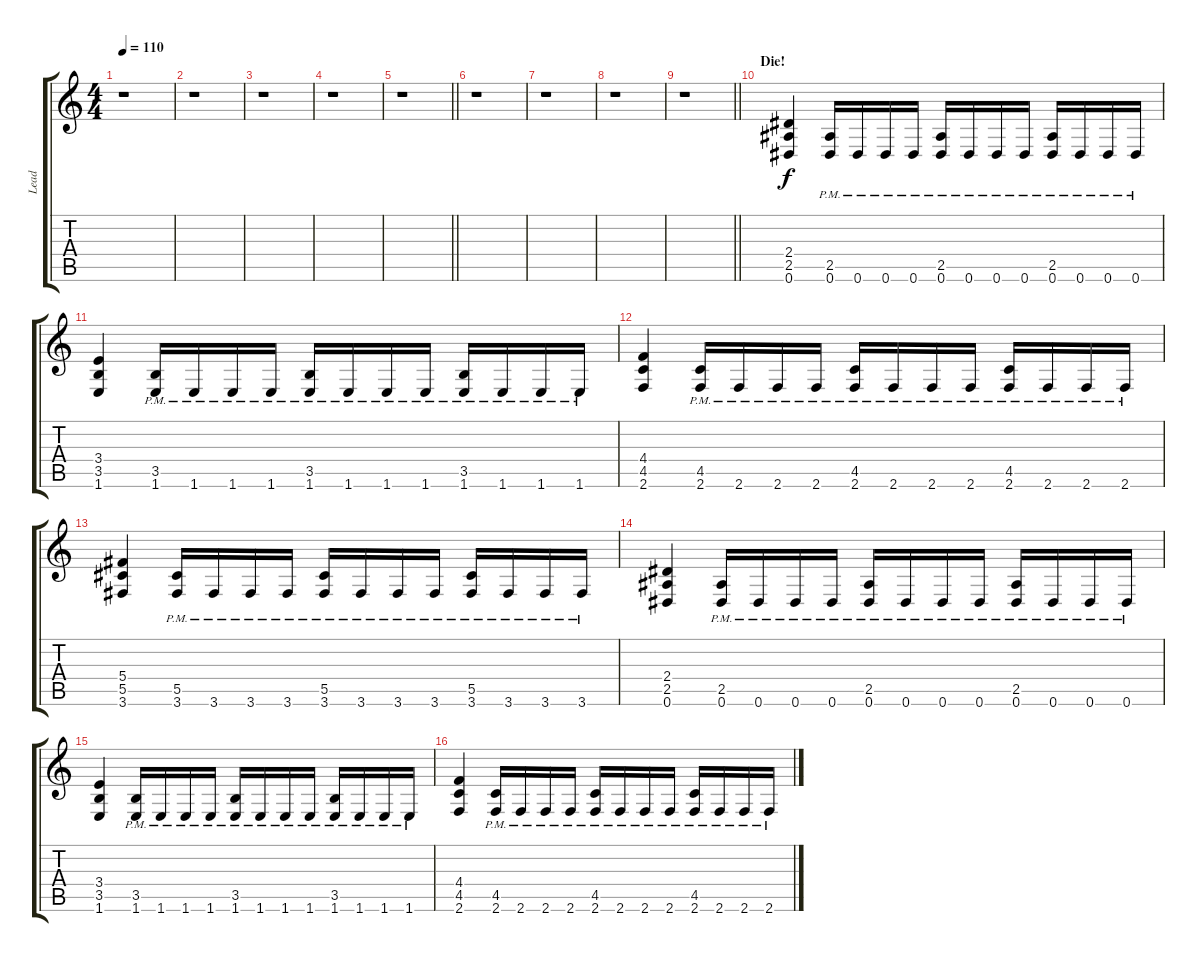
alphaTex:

\track ("Lead" "Lead") {instrument distortionguitar}
\staff {score tabs}
\tuning (Eb4 Bb3 Gb3 Db3 Ab2 Eb2) {hide}
\ts (4 4)
\tempo 110
\clef g2
\ks c
r.1{dy f} |
r.1 |
r.1 |
r.1 |
\barLineRight lightlight
r.1 |
r.1 |
r.1 |
r.1 |
\barLineRight lightlight
r.1 |
\section ("" "Die!")
(2.4 2.5 0.6).4 (2.5{pm} 0.6{pm}).16 0.6{pm}.16 0.6{pm}.16 0.6{pm}.16 (2.5{pm} 0.6{pm}).16 0.6{pm}.16 0.6{pm}.16 0.6{pm}.16 (2.5{pm} 0.6{pm}).16 0.6{pm}.16 0.6{pm}.16 0.6{pm}.16 |
(3.4 3.5 1.6).4 (3.5{pm} 1.6{pm}).16 1.6{pm}.16 1.6{pm}.16 1.6{pm}.16 (3.5{pm} 1.6{pm}).16 1.6{pm}.16 1.6{pm}.16 1.6{pm}.16 (3.5{pm} 1.6{pm}).16 1.6{pm}.16 1.6{pm}.16 1.6{pm}.16 |
(4.4 4.5 2.6).4 (4.5{pm} 2.6{pm}).16 2.6{pm}.16 2.6{pm}.16 2.6{pm}.16 (4.5{pm} 2.6{pm}).16 2.6{pm}.16 2.6{pm}.16 2.6{pm}.16 (4.5{pm} 2.6{pm}).16 2.6{pm}.16 2.6{pm}.16 2.6{pm}.16 |
(5.4 5.5 3.6).4 (5.5{pm} 3.6{pm}).16 3.6{pm}.16 3.6{pm}.16 3.6{pm}.16 (5.5{pm} 3.6{pm}).16 3.6{pm}.16 3.6{pm}.16 3.6{pm}.16 (5.5{pm} 3.6{pm}).16 3.6{pm}.16 3.6{pm}.16 3.6{pm}.16 |
(2.4 2.5 0.6).4 (2.5{pm} 0.6{pm}).16 0.6{pm}.16 0.6{pm}.16 0.6{pm}.16 (2.5{pm} 0.6{pm}).16 0.6{pm}.16 0.6{pm}.16 0.6{pm}.16 (2.5{pm} 0.6{pm}).16 0.6{pm}.16 0.6{pm}.16 0.6{pm}.16 |
(3.4 3.5 1.6).4 (3.5{pm} 1.6{pm}).16 1.6{pm}.16 1.6{pm}.16 1.6{pm}.16 (3.5{pm} 1.6{pm}).16 1.6{pm}.16 1.6{pm}.16 1.6{pm}.16 (3.5{pm} 1.6{pm}).16 1.6{pm}.16 1.6{pm}.16 1.6{pm}.16 |
(4.4 4.5 2.6).4 (4.5{pm} 2.6{pm}).16 2.6{pm}.16 2.6{pm}.16 2.6{pm}.16 (4.5{pm} 2.6{pm}).16 2.6{pm}.16 2.6{pm}.16 2.6{pm}.16 (4.5{pm} 2.6{pm}).16 2.6{pm}.16 2.6{pm}.16 2.6{pm}.16
